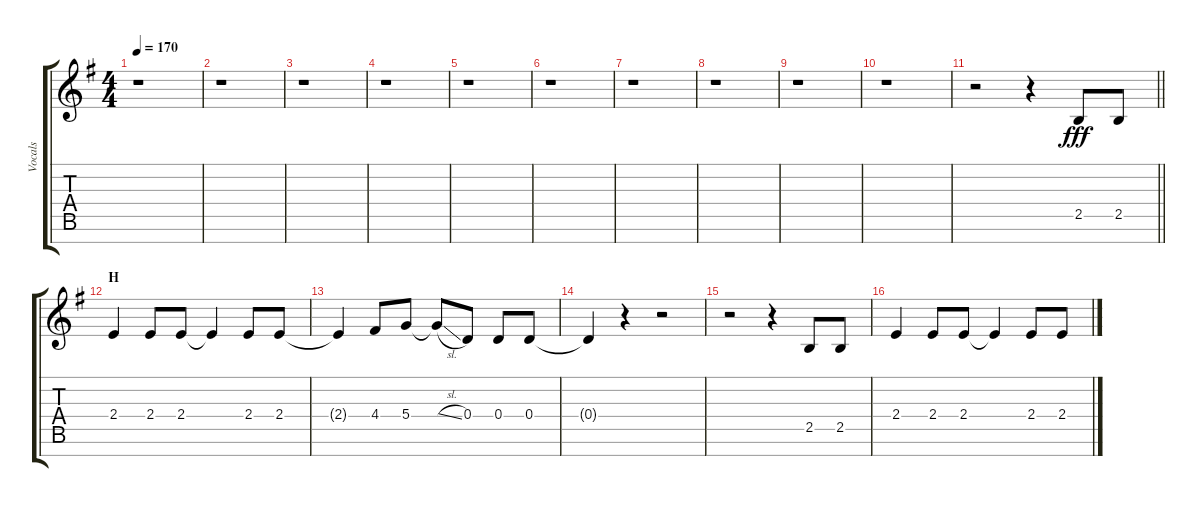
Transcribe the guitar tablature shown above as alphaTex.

\track ("Vocals" "Vocals") {instrument voiceoohs}
\staff {score tabs}
\tuning (E5 B4 G4 D4 A3 E3 B2) {hide}
\ts (4 4)
\tempo 170
\clef g2
\ks g
r.1{dy f} |
r.1 |
r.1 |
r.1 |
r.1 |
r.1 |
r.1 |
r.1 |
r.1 |
r.1 |
\barLineRight lightlight
r.2 r.4 2.5.8{dy fff} 2.5.8 |
\section ("" "H")
2.4.4 2.4.8 2.4.8 2.4{t}.4 2.4.8 2.4.8 |
2.4{t}.4 4.4.8 5.4.8 5.4{sl t}.8 0.4.8 0.4.8 0.4.8 |
0.4{t}.4 r.4 r.2 |
r.2 r.4 2.5.8 2.5.8 |
2.4.4 2.4.8 2.4.8 2.4{t}.4 2.4.8 2.4.8
